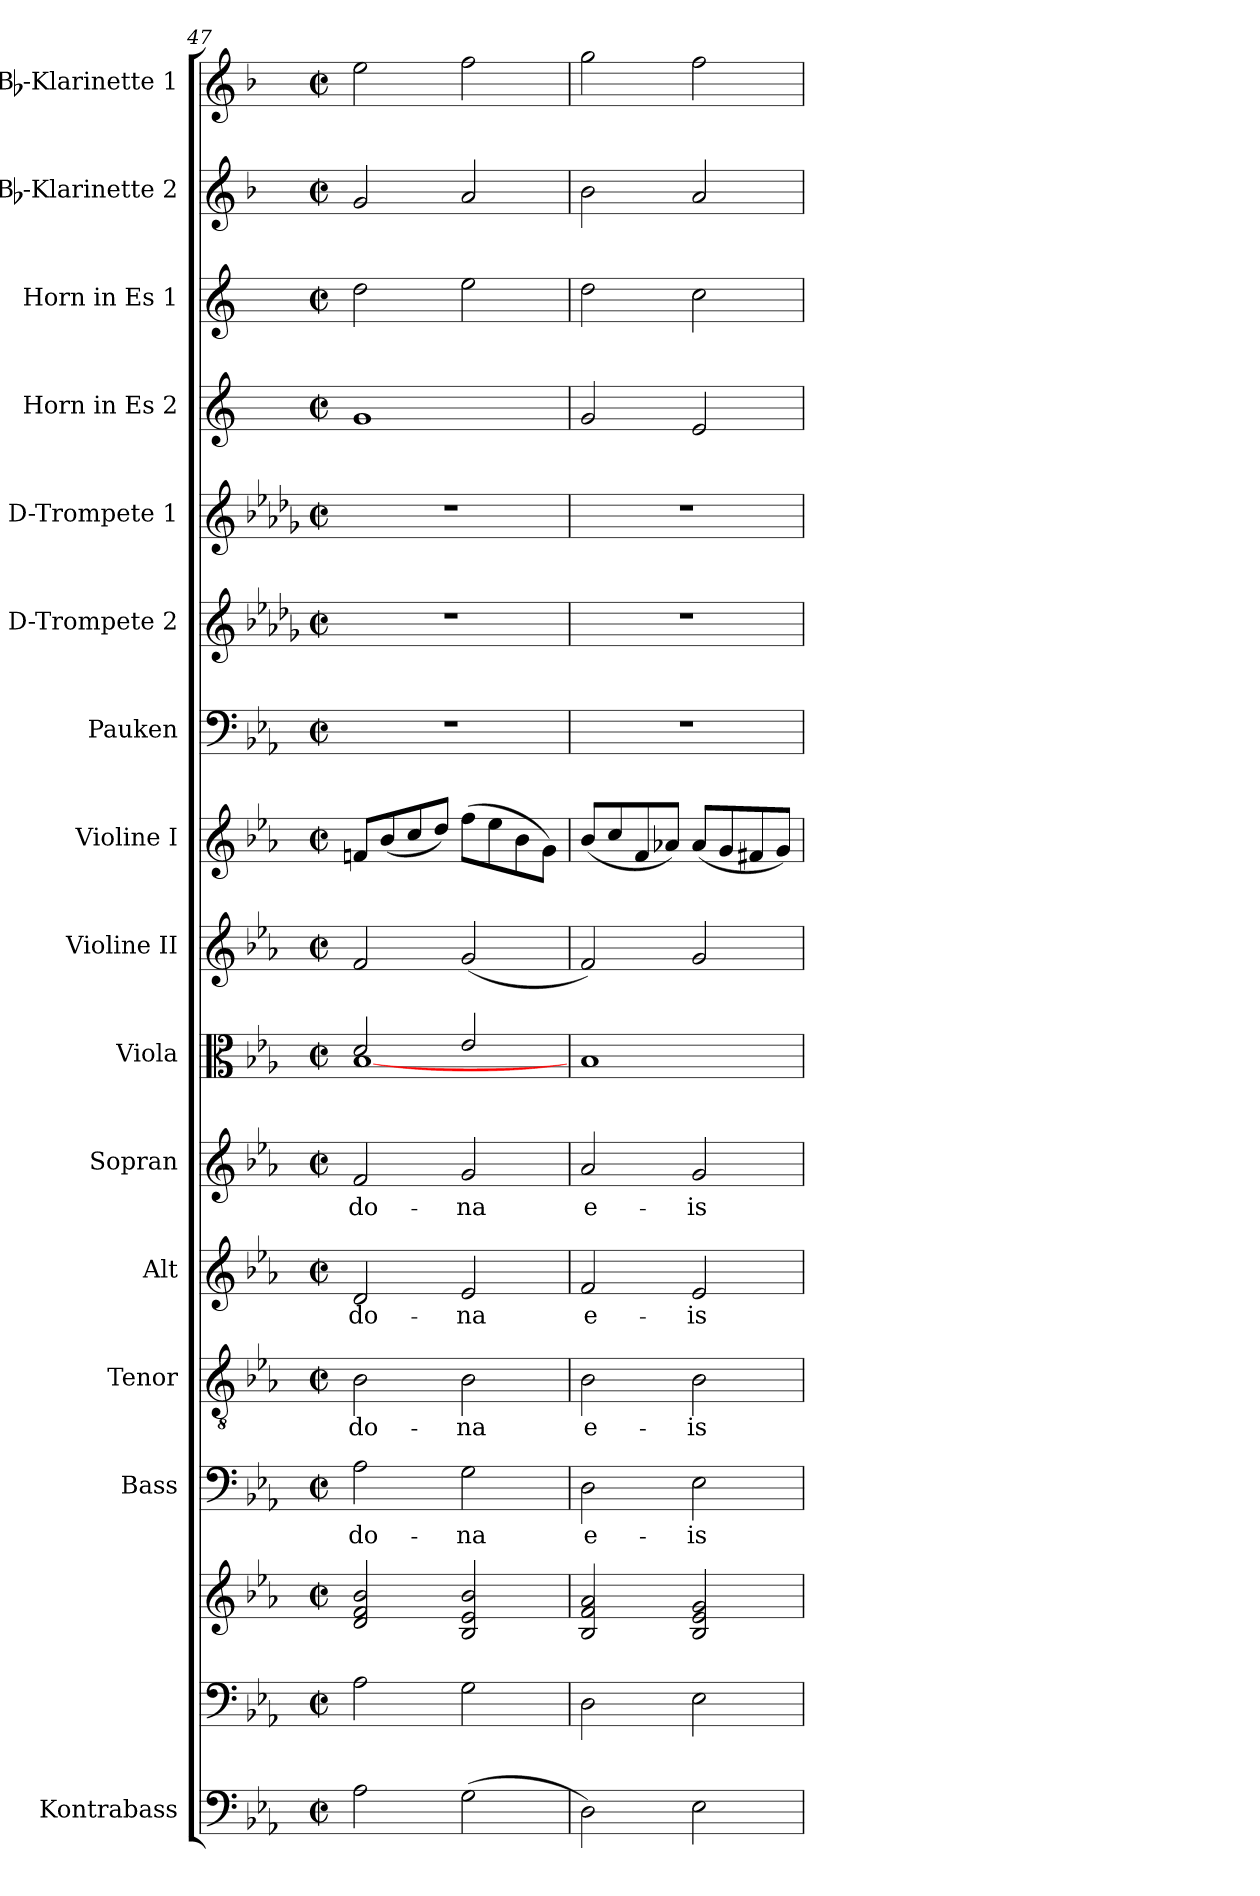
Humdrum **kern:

**kern	**kern	**kern	**kern	**text	**kern	**text	**kern	**text	**kern	**text	**kern	**kern	**kern	**kern	**kern	**kern	**kern	**kern	**kern	**kern
*part16	*part15	*part15	*part14	*part14	*part13	*part13	*part12	*part12	*part11	*part11	*part10	*part9	*part8	*part7	*part6	*part5	*part4	*part3	*part2	*part1
*staff17	*staff16	*staff15	*staff14	*staff14	*staff13	*staff13	*staff12	*staff12	*staff11	*staff11	*staff10	*staff9	*staff8	*staff7	*staff6	*staff5	*staff4	*staff3	*staff2	*staff1
*I"Kontrabass	*	*	*I"Bass	*	*I"Tenor	*	*I"Alt	*	*I"Sopran	*	*I"Viola	*I"Violine II	*I"Violine I	*I"Pauken	*I"D-Trompete 2	*I"D-Trompete 1	*I"Horn in Es 2	*I"Horn in Es 1	*I"Bb-Klarinette 2	*I"Bb-Klarinette 1
*I'Kb.	*	*	*I'B.	*	*I'T.	*	*I'A.	*	*I'S.	*	*I'Vla.	*I'Vl. II	*I'Vl. I	*I'Pk.	*I'D Trp. 2	*I'D Trp. 1	*	*	*I'Bb Kl. 2	*I'Bb Kl. 1
*clefF4	*clefF4	*clefG2	*clefF4	*	*clefGv2	*	*clefG2	*	*clefG2	*	*clefC3	*clefG2	*clefG2	*clefF4	*clefG2	*clefG2	*clefG2	*clefG2	*clefG2	*clefG2
*ITrd7c12	*	*	*	*	*	*	*	*	*	*	*	*	*	*	*ITrd-1c-2	*ITrd-1c-2	*ITrd5c9	*ITrd5c9	*ITrd1c2	*ITrd1c2
*k[b-e-a-]	*k[b-e-a-]	*k[b-e-a-]	*k[b-e-a-]	*	*k[b-e-a-]	*	*k[b-e-a-]	*	*k[b-e-a-]	*	*k[b-e-a-]	*k[b-e-a-]	*k[b-e-a-]	*k[b-e-a-]	*k[b-e-a-]	*k[b-e-a-]	*k[b-e-a-]	*k[b-e-a-]	*k[b-e-a-]	*k[b-e-a-]
*E-:	*E-:	*E-:	*E-:	*	*E-:	*	*E-:	*	*E-:	*	*E-:	*E-:	*E-:	*E-:	*E-:	*E-:	*E-:	*E-:	*E-:	*E-:
*M2/2	*M2/2	*M2/2	*M2/2	*	*M2/2	*	*M2/2	*	*M2/2	*	*M2/2	*M2/2	*M2/2	*M2/2	*M2/2	*M2/2	*M2/2	*M2/2	*M2/2	*M2/2
*met(c|)	*met(c|)	*met(c|)	*met(c|)	*	*met(c|)	*	*met(c|)	*	*met(c|)	*	*met(c|)	*met(c|)	*met(c|)	*met(c|)	*met(c|)	*met(c|)	*met(c|)	*met(c|)	*met(c|)	*met(c|)
=47	=47	=47	=47	=47	=47	=47	=47	=47	=47	=47	=47	=47	=47	=47	=47	=47	=47	=47	=47	=47
!	!	!	!	!LO:LY:b	!	!LO:LY:b	!	!LO:LY:b	!	!LO:LY:b	!	!	!	!	!	!	!	!	!	!
*	*	*	*	*	*	*	*	*	*	*	*^	*	*	*	*	*	*	*	*	*
2AA-\	2A-\	2d/ 2f/ 2b-/	2A-\	do-	2B-\	do-	2d/	do-	2f/	do-	2d/	[<1B-	2f/	8fn/L	1r	1r	1r	1B-	2f\	2f/	2dd\
.	.	.	.	.	.	.	.	.	.	.	.	.	.	(<8b-/	.	.	.	.	.	.	.
.	.	.	.	.	.	.	.	.	.	.	.	.	.	8cc/	.	.	.	.	.	.	.
.	.	.	.	.	.	.	.	.	.	.	.	.	.	8dd/J)	.	.	.	.	.	.	.
!	!	!	!	!LO:LY:b	!	!LO:LY:b	!	!LO:LY:b	!	!LO:LY:b	!	!	!	!	!	!	!	!	!	!	!
(>2GG\	2G\	2B-/ 2e-/ 2b-/	2G\	-na	2B-\	-na	2e-/	-na	2g/	-na	2e-/	.	(<2g/	(>8ff\L	.	.	.	.	2g\	2g/	2ee-\
.	.	.	.	.	.	.	.	.	.	.	.	.	.	8ee-\	.	.	.	.	.	.	.
.	.	.	.	.	.	.	.	.	.	.	.	.	.	8b-\	.	.	.	.	.	.	.
.	.	.	.	.	.	.	.	.	.	.	.	.	.	8g\J)	.	.	.	.	.	.	.
*	*	*	*	*	*	*	*	*	*	*	*v	*v	*	*	*	*	*	*	*	*	*
=48	=48	=48	=48	=48	=48	=48	=48	=48	=48	=48	=48	=48	=48	=48	=48	=48	=48	=48	=48	=48
!	!	!	!	!LO:LY:b	!	!LO:LY:b	!	!LO:LY:b	!	!LO:LY:b	!	!	!	!	!	!	!	!	!	!
2DD\)	2D\	2B-/ 2f/ 2a-/	2D\	e-	2B-\	e-	2f/	e-	2a-/	e-	1B-	2f/)	(<8b-/L	1r	1r	1r	2B-/	2f\	2a-\	2ff\
.	.	.	.	.	.	.	.	.	.	.	.	.	8cc/	.	.	.	.	.	.	.
.	.	.	.	.	.	.	.	.	.	.	.	.	8f/	.	.	.	.	.	.	.
.	.	.	.	.	.	.	.	.	.	.	.	.	8a-X/J)	.	.	.	.	.	.	.
!	!	!	!	!LO:LY:b	!	!LO:LY:b	!	!LO:LY:b	!	!LO:LY:b	!	!	!	!	!	!	!	!	!	!
2EE-\	2E-\	2B-/ 2e-/ 2g/	2E-\	-is	2B-\	-is	2e-/	-is	2g/	-is	.	2g/	(<8a-/L	.	.	.	2G/	2e-\	2g/	2ee-\
.	.	.	.	.	.	.	.	.	.	.	.	.	8g/	.	.	.	.	.	.	.
.	.	.	.	.	.	.	.	.	.	.	.	.	8f#X/	.	.	.	.	.	.	.
.	.	.	.	.	.	.	.	.	.	.	.	.	8g/J)	.	.	.	.	.	.	.
=	=	=	=	=	=	=	=	=	=	=	=	=	=	=	=	=	=	=	=	=
*-	*-	*-	*-	*-	*-	*-	*-	*-	*-	*-	*-	*-	*-	*-	*-	*-	*-	*-	*-	*-
